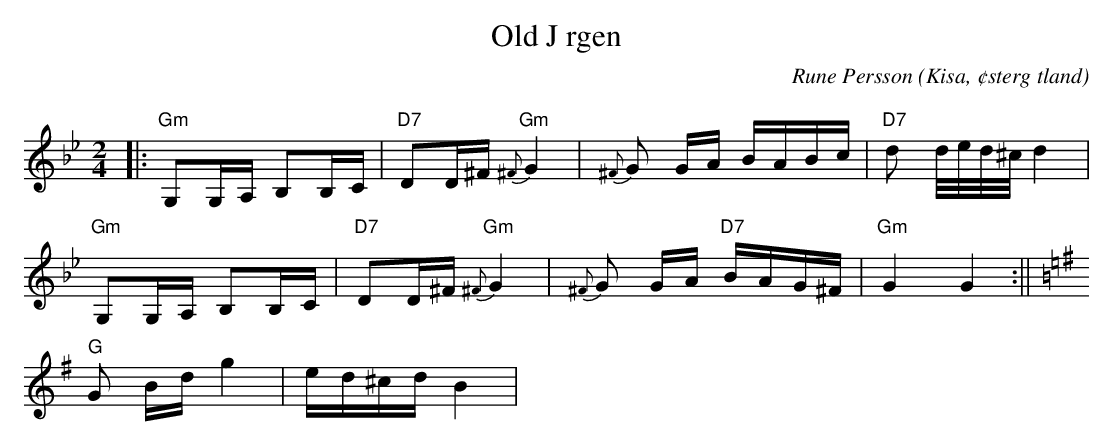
X:1
T:Old J rgen
C:Rune Persson
O:Kisa, ¢sterg tland
Q:60
M:2/4
L:1/8
K:Gm
|:"Gm"G,G,/A,/ B,B,/C/|"D7"DD/^F/"Gm" {^F}G2|{^F}G G/A/ B/A/B/c/|"D7"d d/4e/4d/4^c/4 d2|
"Gm"G,G,/A,/ B,B,/C/|"D7"DD/^F/"Gm" {^F}G2|{^F}G G/A/ "D7"B/A/G/^F/|"Gm"G2 G2:||
[K:G]"G" G B/d/ g2|e/d/^c/d/ B2 |
